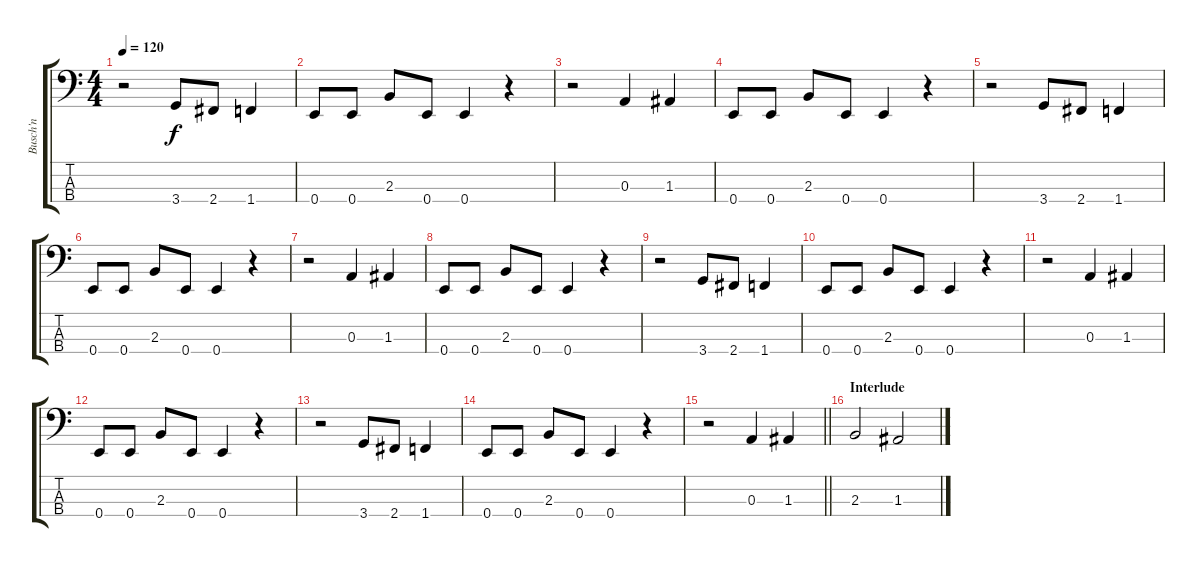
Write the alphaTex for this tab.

\track ("Busch'n" "Busch'n") {instrument electricbasspick}
\staff {score tabs}
\tuning (G2 D2 A1 E1) {hide}
\ts (4 4)
\tempo 120
\clef f4
\ks c
r.2{dy f} 3.4.8 2.4.8 1.4.4 |
0.4.8 0.4.8 2.3.8 0.4.8 0.4.4 r.4 |
r.2 0.3.4 1.3.4 |
0.4.8 0.4.8 2.3.8 0.4.8 0.4.4 r.4 |
r.2 3.4.8 2.4.8 1.4.4 |
0.4.8 0.4.8 2.3.8 0.4.8 0.4.4 r.4 |
r.2 0.3.4 1.3.4 |
0.4.8 0.4.8 2.3.8 0.4.8 0.4.4 r.4 |
r.2 3.4.8 2.4.8 1.4.4 |
0.4.8 0.4.8 2.3.8 0.4.8 0.4.4 r.4 |
r.2 0.3.4 1.3.4 |
0.4.8 0.4.8 2.3.8 0.4.8 0.4.4 r.4 |
r.2 3.4.8 2.4.8 1.4.4 |
0.4.8 0.4.8 2.3.8 0.4.8 0.4.4 r.4 |
\barLineRight lightlight
r.2 0.3.4 1.3.4 |
\section ("" "Interlude")
2.3.2 1.3.2
